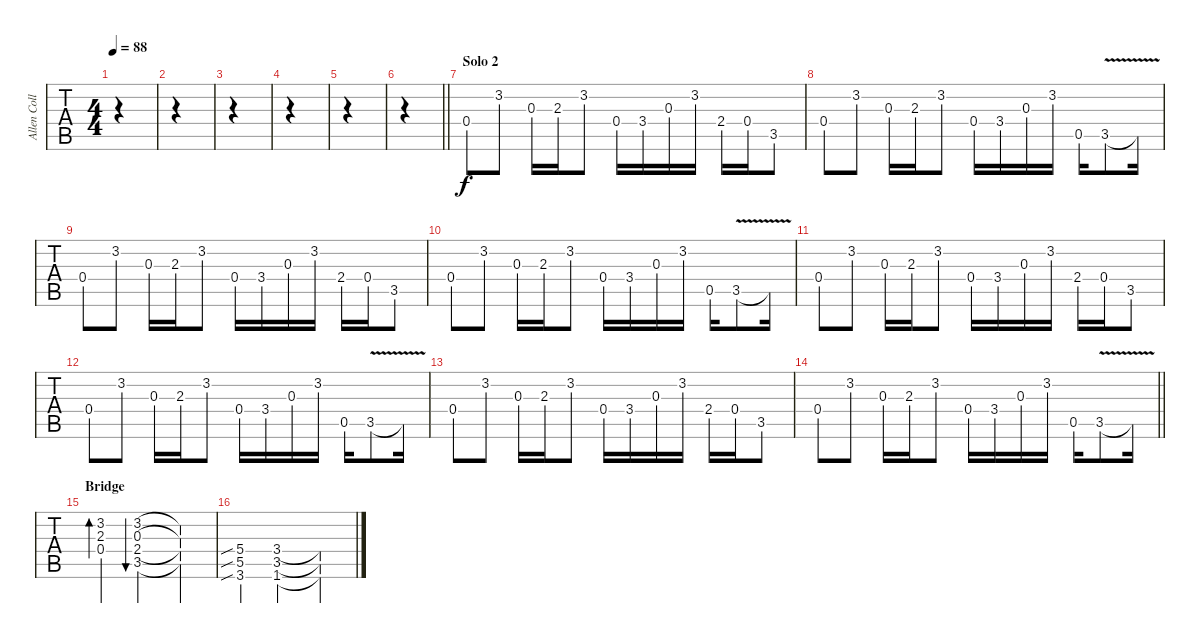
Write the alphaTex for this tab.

\track ("Allen Collins -  Clean" "Allen Coll") {instrument electricguitarclean}
\staff {tabs}
\tuning (E4 B3 G3 D3 A2 E2) {hide}
\ts (4 4)
\tempo 88
\clef g2
\ks c
|
|
|
|
|
\barLineRight lightlight
|
\section ("" "Solo 2")
0.4.8 3.2.8 0.3.16 2.3.16 3.2.8 0.4.16 3.4.16 0.3.16 3.2.16 2.4.16 0.4.16 3.5.8 |
0.4.8 3.2.8 0.3.16 2.3.16 3.2.8 0.4.16 3.4.16 0.3.16 3.2.16 0.5.16 3.5{v}.8 3.5{t}.16 |
0.4.8 3.2.8 0.3.16 2.3.16 3.2.8 0.4.16 3.4.16 0.3.16 3.2.16 2.4.16 0.4.16 3.5.8 |
0.4.8 3.2.8 0.3.16 2.3.16 3.2.8 0.4.16 3.4.16 0.3.16 3.2.16 0.5.16 3.5{v}.8 3.5{t}.16 |
0.4.8 3.2.8 0.3.16 2.3.16 3.2.8 0.4.16 3.4.16 0.3.16 3.2.16 2.4.16 0.4.16 3.5.8 |
0.4.8 3.2.8 0.3.16 2.3.16 3.2.8 0.4.16 3.4.16 0.3.16 3.2.16 0.5.16 3.5{v}.8 3.5{t}.16 |
0.4.8 3.2.8 0.3.16 2.3.16 3.2.8 0.4.16 3.4.16 0.3.16 3.2.16 2.4.16 0.4.16 3.5.8 |
\barLineRight lightlight
0.4.8 3.2.8 0.3.16 2.3.16 3.2.8 0.4.16 3.4.16 0.3.16 3.2.16 0.5.16 3.5{v}.8 3.5{t}.16 |
\section ("" "Bridge")
(3.2 2.3 0.4).4{bd 120} (3.2 0.3 2.4 3.5).2{bu 120} (3.2{t} 0.3{t} 2.4{t} 3.5{t}).4 |
(5.4{sib} 5.5{sib} 3.6{sib}).4 (3.4 3.5 1.6).2 (3.4{t} 3.5{t} 1.6{t}).4
